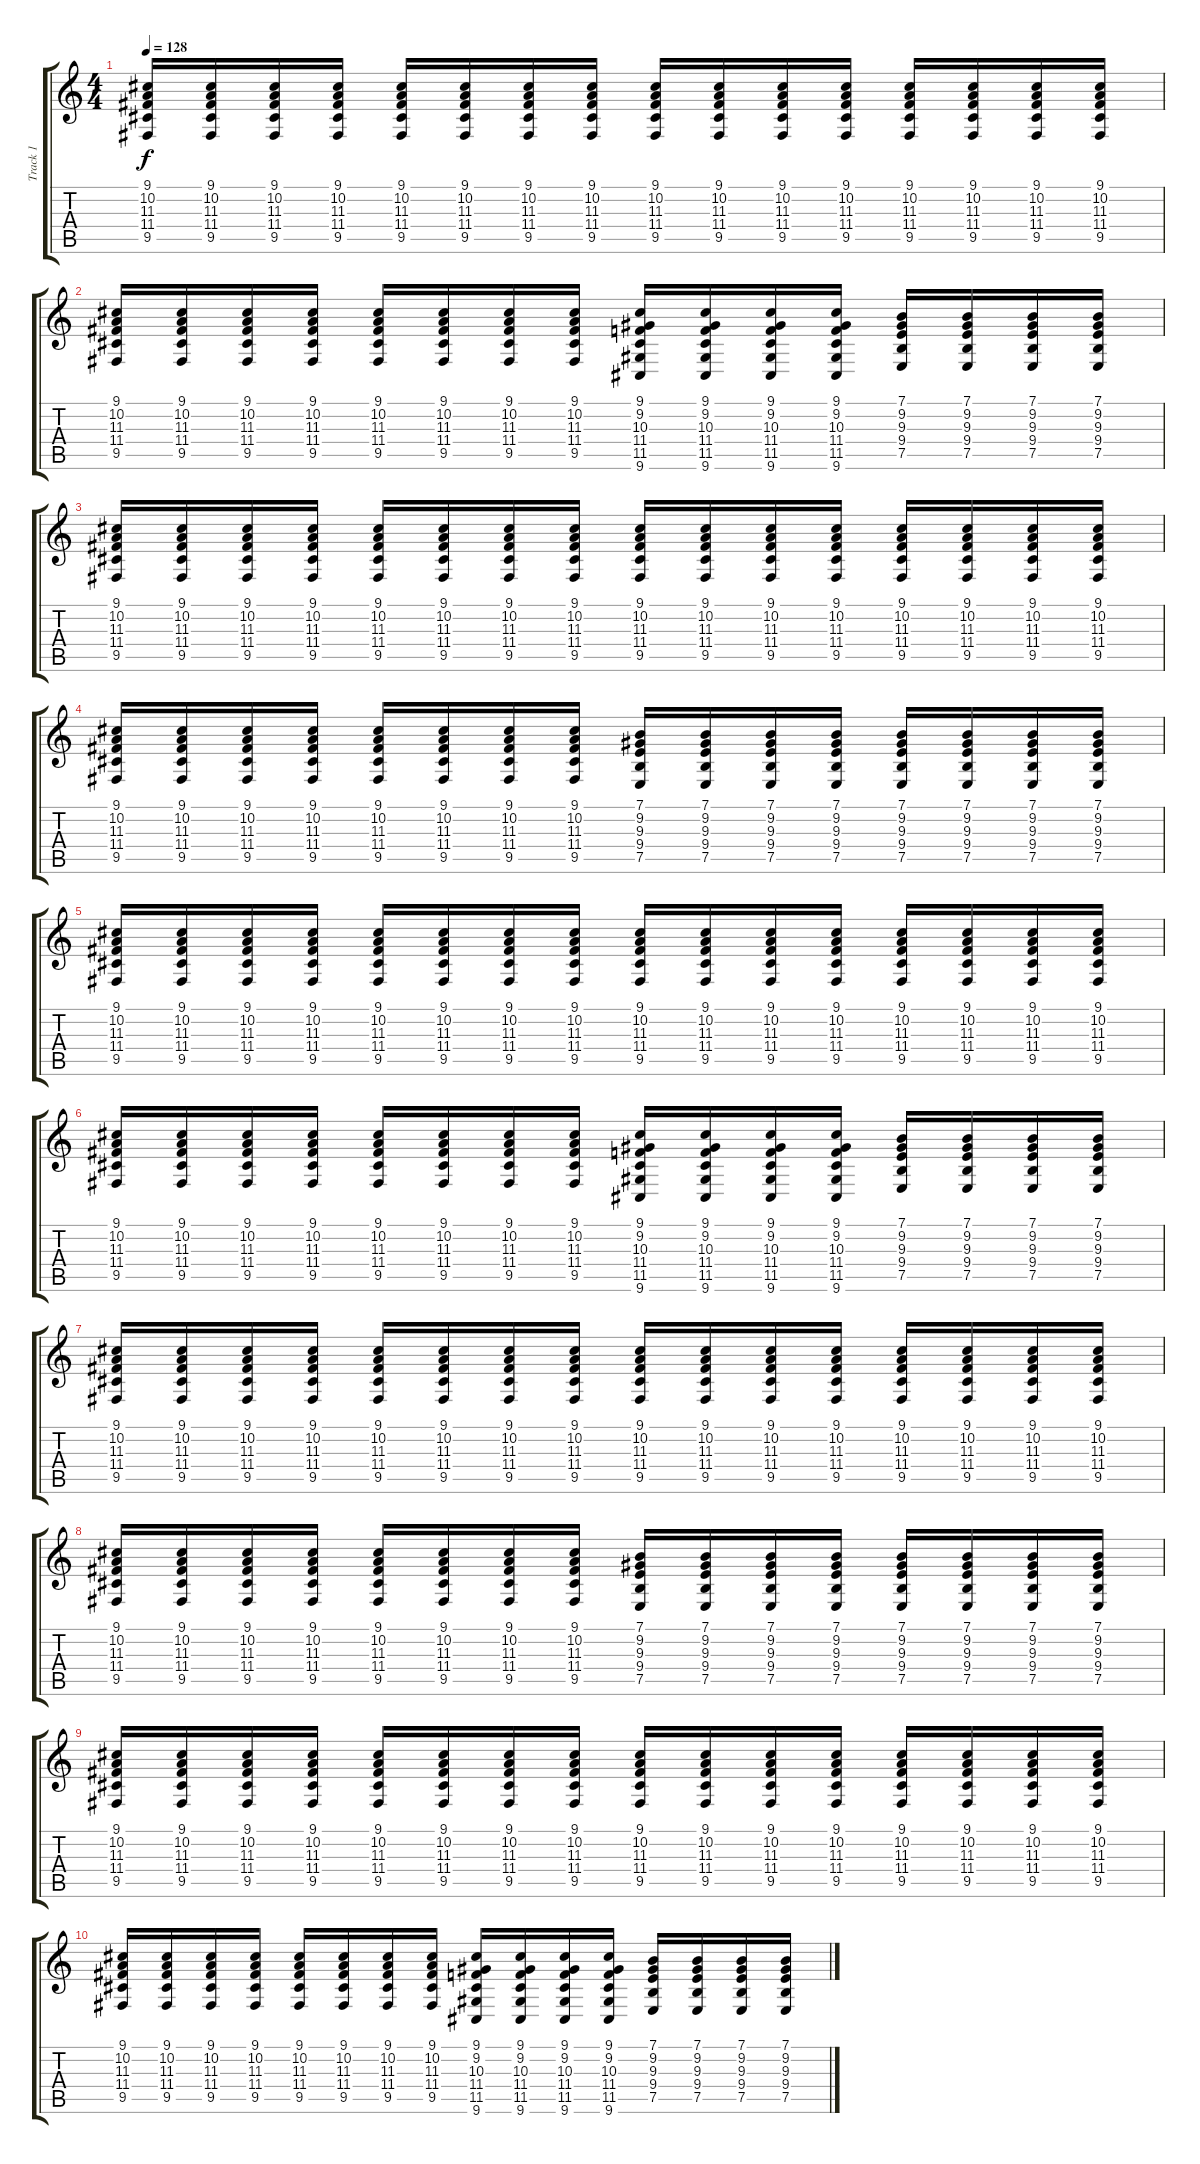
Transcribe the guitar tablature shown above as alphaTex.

\track ("Track 1" "Track 1") {instrument lead2sawtooth}
\staff {score tabs}
\tuning (E4 B3 G3 D3 A2 E2) {hide}
\ts (4 4)
\tempo 128
\clef g2
\ks c
(9.1 10.2 11.3 11.4 9.5).16{dy f} (9.1 10.2 11.3 11.4 9.5).16 (9.1 10.2 11.3 11.4 9.5).16 (9.1 10.2 11.3 11.4 9.5).16 (9.1 10.2 11.3 11.4 9.5).16 (9.1 10.2 11.3 11.4 9.5).16 (9.1 10.2 11.3 11.4 9.5).16 (9.1 10.2 11.3 11.4 9.5).16 (9.1 10.2 11.3 11.4 9.5).16 (9.1 10.2 11.3 11.4 9.5).16 (9.1 10.2 11.3 11.4 9.5).16 (9.1 10.2 11.3 11.4 9.5).16 (9.1 10.2 11.3 11.4 9.5).16 (9.1 10.2 11.3 11.4 9.5).16 (9.1 10.2 11.3 11.4 9.5).16 (9.1 10.2 11.3 11.4 9.5).16 |
(9.1 10.2 11.3 11.4 9.5).16 (9.1 10.2 11.3 11.4 9.5).16 (9.1 10.2 11.3 11.4 9.5).16 (9.1 10.2 11.3 11.4 9.5).16 (9.1 10.2 11.3 11.4 9.5).16 (9.1 10.2 11.3 11.4 9.5).16 (9.1 10.2 11.3 11.4 9.5).16 (9.1 10.2 11.3 11.4 9.5).16 (9.1 9.2 10.3 11.4 11.5 9.6).16 (9.1 9.2 10.3 11.4 11.5 9.6).16 (9.1 9.2 10.3 11.4 11.5 9.6).16 (9.1 9.2 10.3 11.4 11.5 9.6).16 (7.1 9.2 9.3 9.4 7.5).16 (7.1 9.2 9.3 9.4 7.5).16 (7.1 9.2 9.3 9.4 7.5).16 (7.1 9.2 9.3 9.4 7.5).16 |
(9.1 10.2 11.3 11.4 9.5).16 (9.1 10.2 11.3 11.4 9.5).16 (9.1 10.2 11.3 11.4 9.5).16 (9.1 10.2 11.3 11.4 9.5).16 (9.1 10.2 11.3 11.4 9.5).16 (9.1 10.2 11.3 11.4 9.5).16 (9.1 10.2 11.3 11.4 9.5).16 (9.1 10.2 11.3 11.4 9.5).16 (9.1 10.2 11.3 11.4 9.5).16 (9.1 10.2 11.3 11.4 9.5).16 (9.1 10.2 11.3 11.4 9.5).16 (9.1 10.2 11.3 11.4 9.5).16 (9.1 10.2 11.3 11.4 9.5).16 (9.1 10.2 11.3 11.4 9.5).16 (9.1 10.2 11.3 11.4 9.5).16 (9.1 10.2 11.3 11.4 9.5).16 |
(9.1 10.2 11.3 11.4 9.5).16 (9.1 10.2 11.3 11.4 9.5).16 (9.1 10.2 11.3 11.4 9.5).16 (9.1 10.2 11.3 11.4 9.5).16 (9.1 10.2 11.3 11.4 9.5).16 (9.1 10.2 11.3 11.4 9.5).16 (9.1 10.2 11.3 11.4 9.5).16 (9.1 10.2 11.3 11.4 9.5).16 (7.1 9.2 9.3 9.4 7.5).16 (7.1 9.2 9.3 9.4 7.5).16 (7.1 9.2 9.3 9.4 7.5).16 (7.1 9.2 9.3 9.4 7.5).16 (7.1 9.2 9.3 9.4 7.5).16 (7.1 9.2 9.3 9.4 7.5).16 (7.1 9.2 9.3 9.4 7.5).16 (7.1 9.2 9.3 9.4 7.5).16 |
(9.1 10.2 11.3 11.4 9.5).16 (9.1 10.2 11.3 11.4 9.5).16 (9.1 10.2 11.3 11.4 9.5).16 (9.1 10.2 11.3 11.4 9.5).16 (9.1 10.2 11.3 11.4 9.5).16 (9.1 10.2 11.3 11.4 9.5).16 (9.1 10.2 11.3 11.4 9.5).16 (9.1 10.2 11.3 11.4 9.5).16 (9.1 10.2 11.3 11.4 9.5).16 (9.1 10.2 11.3 11.4 9.5).16 (9.1 10.2 11.3 11.4 9.5).16 (9.1 10.2 11.3 11.4 9.5).16 (9.1 10.2 11.3 11.4 9.5).16 (9.1 10.2 11.3 11.4 9.5).16 (9.1 10.2 11.3 11.4 9.5).16 (9.1 10.2 11.3 11.4 9.5).16 |
(9.1 10.2 11.3 11.4 9.5).16 (9.1 10.2 11.3 11.4 9.5).16 (9.1 10.2 11.3 11.4 9.5).16 (9.1 10.2 11.3 11.4 9.5).16 (9.1 10.2 11.3 11.4 9.5).16 (9.1 10.2 11.3 11.4 9.5).16 (9.1 10.2 11.3 11.4 9.5).16 (9.1 10.2 11.3 11.4 9.5).16 (9.1 9.2 10.3 11.4 11.5 9.6).16 (9.1 9.2 10.3 11.4 11.5 9.6).16 (9.1 9.2 10.3 11.4 11.5 9.6).16 (9.1 9.2 10.3 11.4 11.5 9.6).16 (7.1 9.2 9.3 9.4 7.5).16 (7.1 9.2 9.3 9.4 7.5).16 (7.1 9.2 9.3 9.4 7.5).16 (7.1 9.2 9.3 9.4 7.5).16 |
(9.1 10.2 11.3 11.4 9.5).16 (9.1 10.2 11.3 11.4 9.5).16 (9.1 10.2 11.3 11.4 9.5).16 (9.1 10.2 11.3 11.4 9.5).16 (9.1 10.2 11.3 11.4 9.5).16 (9.1 10.2 11.3 11.4 9.5).16 (9.1 10.2 11.3 11.4 9.5).16 (9.1 10.2 11.3 11.4 9.5).16 (9.1 10.2 11.3 11.4 9.5).16 (9.1 10.2 11.3 11.4 9.5).16 (9.1 10.2 11.3 11.4 9.5).16 (9.1 10.2 11.3 11.4 9.5).16 (9.1 10.2 11.3 11.4 9.5).16 (9.1 10.2 11.3 11.4 9.5).16 (9.1 10.2 11.3 11.4 9.5).16 (9.1 10.2 11.3 11.4 9.5).16 |
(9.1 10.2 11.3 11.4 9.5).16 (9.1 10.2 11.3 11.4 9.5).16 (9.1 10.2 11.3 11.4 9.5).16 (9.1 10.2 11.3 11.4 9.5).16 (9.1 10.2 11.3 11.4 9.5).16 (9.1 10.2 11.3 11.4 9.5).16 (9.1 10.2 11.3 11.4 9.5).16 (9.1 10.2 11.3 11.4 9.5).16 (7.1 9.2 9.3 9.4 7.5).16 (7.1 9.2 9.3 9.4 7.5).16 (7.1 9.2 9.3 9.4 7.5).16 (7.1 9.2 9.3 9.4 7.5).16 (7.1 9.2 9.3 9.4 7.5).16 (7.1 9.2 9.3 9.4 7.5).16 (7.1 9.2 9.3 9.4 7.5).16 (7.1 9.2 9.3 9.4 7.5).16 |
(9.1 10.2 11.3 11.4 9.5).16 (9.1 10.2 11.3 11.4 9.5).16 (9.1 10.2 11.3 11.4 9.5).16 (9.1 10.2 11.3 11.4 9.5).16 (9.1 10.2 11.3 11.4 9.5).16 (9.1 10.2 11.3 11.4 9.5).16 (9.1 10.2 11.3 11.4 9.5).16 (9.1 10.2 11.3 11.4 9.5).16 (9.1 10.2 11.3 11.4 9.5).16 (9.1 10.2 11.3 11.4 9.5).16 (9.1 10.2 11.3 11.4 9.5).16 (9.1 10.2 11.3 11.4 9.5).16 (9.1 10.2 11.3 11.4 9.5).16 (9.1 10.2 11.3 11.4 9.5).16 (9.1 10.2 11.3 11.4 9.5).16 (9.1 10.2 11.3 11.4 9.5).16 |
(9.1 10.2 11.3 11.4 9.5).16 (9.1 10.2 11.3 11.4 9.5).16 (9.1 10.2 11.3 11.4 9.5).16 (9.1 10.2 11.3 11.4 9.5).16 (9.1 10.2 11.3 11.4 9.5).16 (9.1 10.2 11.3 11.4 9.5).16 (9.1 10.2 11.3 11.4 9.5).16 (9.1 10.2 11.3 11.4 9.5).16 (9.1 9.2 10.3 11.4 11.5 9.6).16 (9.1 9.2 10.3 11.4 11.5 9.6).16 (9.1 9.2 10.3 11.4 11.5 9.6).16 (9.1 9.2 10.3 11.4 11.5 9.6).16 (7.1 9.2 9.3 9.4 7.5).16 (7.1 9.2 9.3 9.4 7.5).16 (7.1 9.2 9.3 9.4 7.5).16 (7.1 9.2 9.3 9.4 7.5).16
